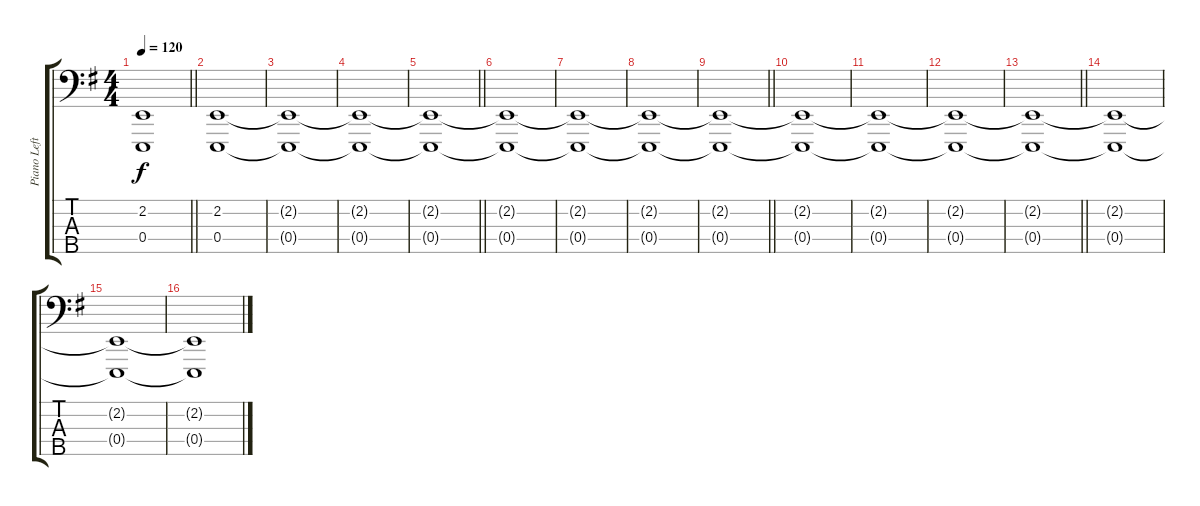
\track ("Piano Left Standard" "Piano Left") {instrument acousticgrandpiano}
\staff {score tabs}
\tuning (G2 D2 A1 E1 B0) {hide}
\ts (4 4)
\tempo 120
\clef f4
\barLineRight lightlight
\ks eminor
(2.2{t} 0.4{t}).1{dy f} |
(2.2 0.4).1 |
(2.2{t} 0.4{t}).1 |
(2.2{t} 0.4{t}).1 |
\barLineRight lightlight
(2.2{t} 0.4{t}).1 |
(2.2{t} 0.4{t}).1 |
(2.2{t} 0.4{t}).1 |
(2.2{t} 0.4{t}).1 |
\barLineRight lightlight
(2.2{t} 0.4{t}).1 |
(2.2{t} 0.4{t}).1 |
(2.2{t} 0.4{t}).1 |
(2.2{t} 0.4{t}).1 |
\barLineRight lightlight
(2.2{t} 0.4{t}).1 |
(2.2{t} 0.4{t}).1{volume 16} |
(2.2{t} 0.4{t}).1 |
(2.2{t} 0.4{t}).1
